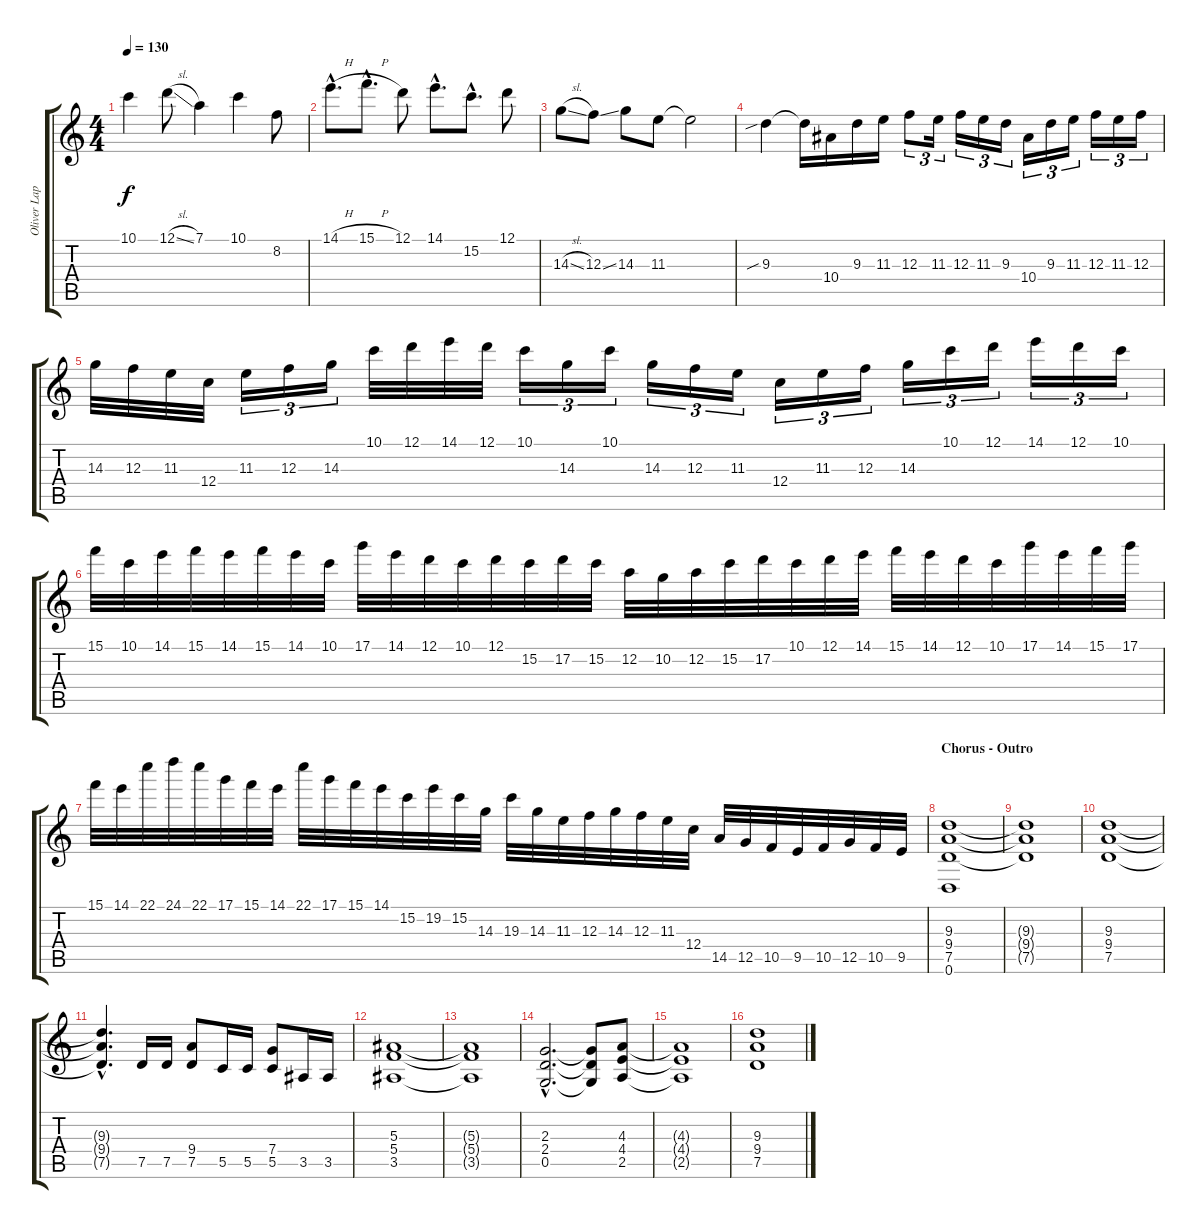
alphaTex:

\track ("Oliver Lapauze (Guitar 2)" "Oliver Lap") {instrument distortionguitar}
\staff {score tabs}
\tuning (D4 A3 F3 C3 G2 D2) {hide}
\ts (4 4)
\tempo 130
\clef g2
\ks c
10.1.4{dy f} 12.1{sl}.8 7.1.4 10.1.4 8.2.8 |
14.1{h hac}.8{d} 15.1{h hac}.8{d} 12.1.8 14.1{hac}.8{d} 15.2{hac}.8{d} 12.1.8 |
14.3{sl}.8 12.3{ss}.8 14.3.8 11.3.8 11.3{t}.2 |
9.3{sib}.4 9.3{t}.16 10.4.16 9.3.16 11.3.16 12.3.8{tu (3 2)} 11.3.16{tu (3 2)} 12.3.16{tu (3 2)} 11.3.16{tu (3 2)} 9.3.16{tu (3 2)} 10.4.16{tu (3 2)} 9.3.16{tu (3 2)} 11.3.16{tu (3 2)} 12.3.16{tu (3 2)} 11.3.16{tu (3 2)} 12.3.16{tu (3 2)} |
14.3.32 12.3.32 11.3.32 12.4.32 11.3.16{tu (3 2)} 12.3.16{tu (3 2)} 14.3.16{tu (3 2)} 10.1.32 12.1.32 14.1.32 12.1.32 10.1.16{tu (3 2)} 14.3.16{tu (3 2)} 10.1.16{tu (3 2)} 14.3.16{tu (3 2)} 12.3.16{tu (3 2)} 11.3.16{tu (3 2)} 12.4.16{tu (3 2)} 11.3.16{tu (3 2)} 12.3.16{tu (3 2)} 14.3.16{tu (3 2)} 10.1.16{tu (3 2)} 12.1.16{tu (3 2)} 14.1.16{tu (3 2)} 12.1.16{tu (3 2)} 10.1.16{tu (3 2)} |
15.1.32 10.1.32 14.1.32 15.1.32 14.1.32 15.1.32 14.1.32 10.1.32 17.1.32 14.1.32 12.1.32 10.1.32 12.1.32 15.2.32 17.2.32 15.2.32 12.2.32 10.2.32 12.2.32 15.2.32 17.2.32 10.1.32 12.1.32 14.1.32 15.1.32 14.1.32 12.1.32 10.1.32 17.1.32 14.1.32 15.1.32 17.1.32 |
15.1.32 14.1.32 22.1.32 24.1.32 22.1.32 17.1.32 15.1.32 14.1.32 22.1.32 17.1.32 15.1.32 14.1.32 15.2.32 19.2.32 15.2.32 14.3.32 19.3.32 14.3.32 11.3.32 12.3.32 14.3.32 12.3.32 11.3.32 12.4.32 14.5.32 12.5.32 10.5.32 9.5.32 10.5.32 12.5.32 10.5.32 9.5.32 |
\section ("" "Chorus - Outro")
(9.3 9.4 7.5 0.6).1{volume 10 balance 16 instrument distortionguitar} |
(9.3{t} 9.4{t} 7.5{t}).1 |
(9.3 9.4 7.5).1 |
(9.3{hac t} 9.4{hac t} 7.5{hac t}).4{d} 7.5.16 7.5.16 (9.4 7.5).8 5.5.16 5.5.16 (7.4 5.5).8 3.5.16 3.5.16 |
(5.3 5.4 3.5).1 |
(5.3{t} 5.4{t} 3.5{t}).1 |
(2.3{hac} 2.4{hac} 0.5{hac}).2{d} (2.3{t} 2.4{t} 0.5{t}).8 (4.3 4.4 2.5).8 |
(4.3{t} 4.4{t} 2.5{t}).1 |
(9.3 9.4 7.5).1
